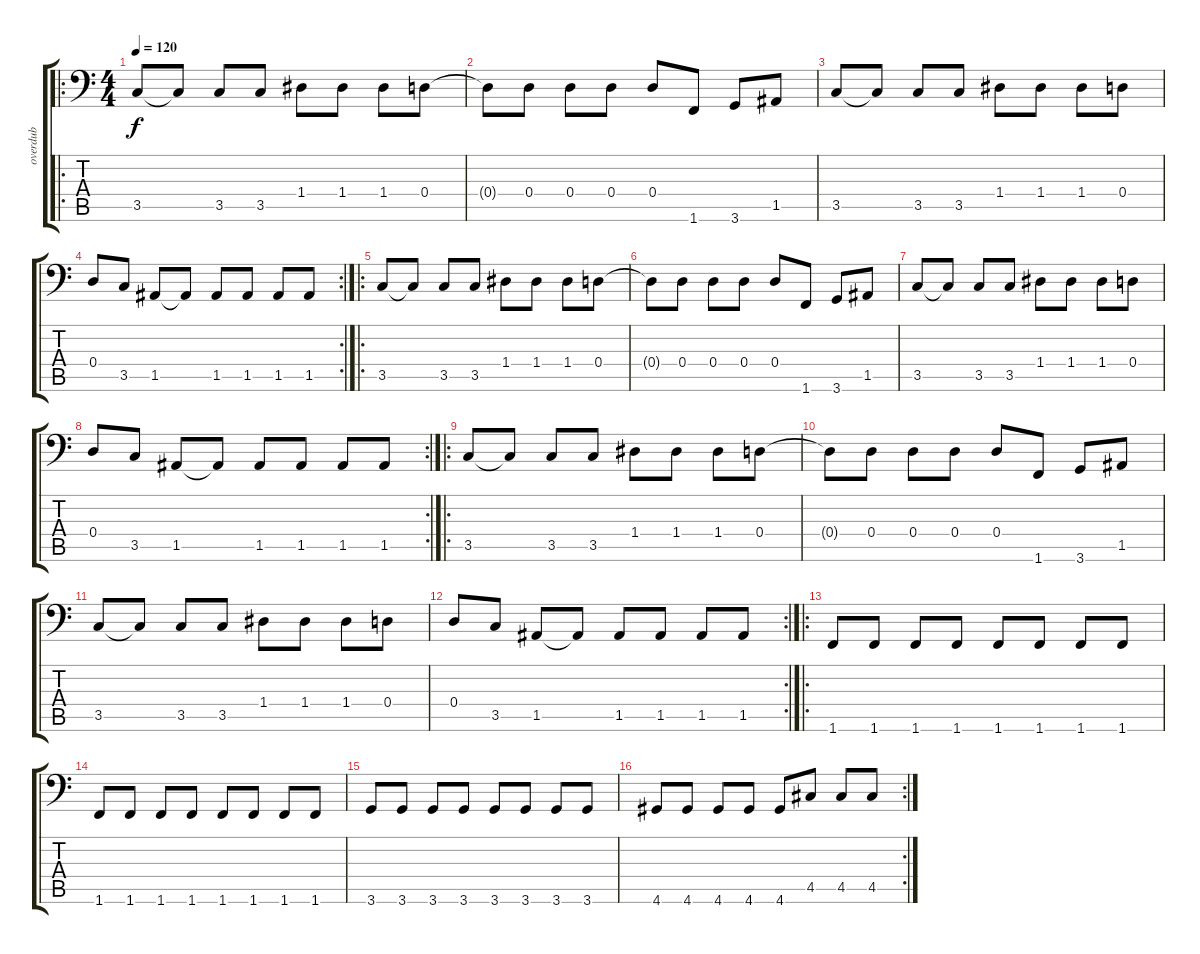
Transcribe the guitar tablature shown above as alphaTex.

\track ("overdub" "overdub") {instrument electricbasspick}
\staff {score tabs}
\tuning (E3 B2 G2 D2 A1 E1) {hide}
\ro
\ts (4 4)
\tempo 120
\clef f4
\ks c
3.5.8{dy f} 3.5{t}.8 3.5.8 3.5.8 1.4.8 1.4.8 1.4.8 0.4.8 |
0.4{t}.8 0.4.8 0.4.8 0.4.8 0.4.8 1.6.8 3.6.8 1.5.8 |
3.5.8 3.5{t}.8 3.5.8 3.5.8 1.4.8 1.4.8 1.4.8 0.4.8 |
\rc 2
0.4.8 3.5.8 1.5.8 1.5{t}.8 1.5.8 1.5.8 1.5.8 1.5.8 |
\ro
3.5.8 3.5{t}.8 3.5.8 3.5.8 1.4.8 1.4.8 1.4.8 0.4.8 |
0.4{t}.8 0.4.8 0.4.8 0.4.8 0.4.8 1.6.8 3.6.8 1.5.8 |
3.5.8 3.5{t}.8 3.5.8 3.5.8 1.4.8 1.4.8 1.4.8 0.4.8 |
\rc 2
0.4.8 3.5.8 1.5.8 1.5{t}.8 1.5.8 1.5.8 1.5.8 1.5.8 |
\ro
3.5.8 3.5{t}.8 3.5.8 3.5.8 1.4.8 1.4.8 1.4.8 0.4.8 |
0.4{t}.8 0.4.8 0.4.8 0.4.8 0.4.8 1.6.8 3.6.8 1.5.8 |
3.5.8 3.5{t}.8 3.5.8 3.5.8 1.4.8 1.4.8 1.4.8 0.4.8 |
\rc 2
0.4.8 3.5.8 1.5.8 1.5{t}.8 1.5.8 1.5.8 1.5.8 1.5.8 |
\ro
1.6.8 1.6.8 1.6.8 1.6.8 1.6.8 1.6.8 1.6.8 1.6.8 |
1.6.8 1.6.8 1.6.8 1.6.8 1.6.8 1.6.8 1.6.8 1.6.8 |
3.6.8 3.6.8 3.6.8 3.6.8 3.6.8 3.6.8 3.6.8 3.6.8 |
\rc 2
4.6.8 4.6.8 4.6.8 4.6.8 4.6.8 4.5.8 4.5.8 4.5.8
